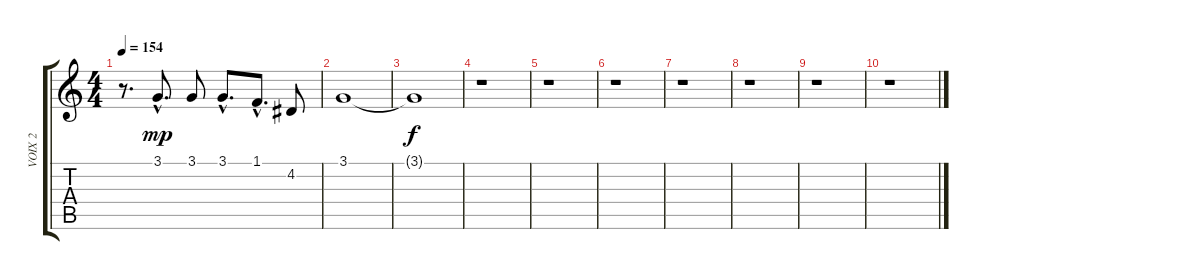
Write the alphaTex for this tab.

\track ("VOIX 2" "VOIX 2") {instrument voiceoohs}
\staff {score tabs}
\tuning (E4 B3 G3 D3 A2 E2) {hide}
\ts (4 4)
\tempo 154
\clef g2
\ks c
r.8{d dy mp} 3.1{hac}.8{d} 3.1.8 3.1{hac}.8{d} 1.1{hac}.8{d} 4.2.8 |
3.1.1 |
3.1{t}.1{dy f} |
r.1 |
r.1 |
r.1 |
r.1 |
r.1 |
r.1 |
r.1
